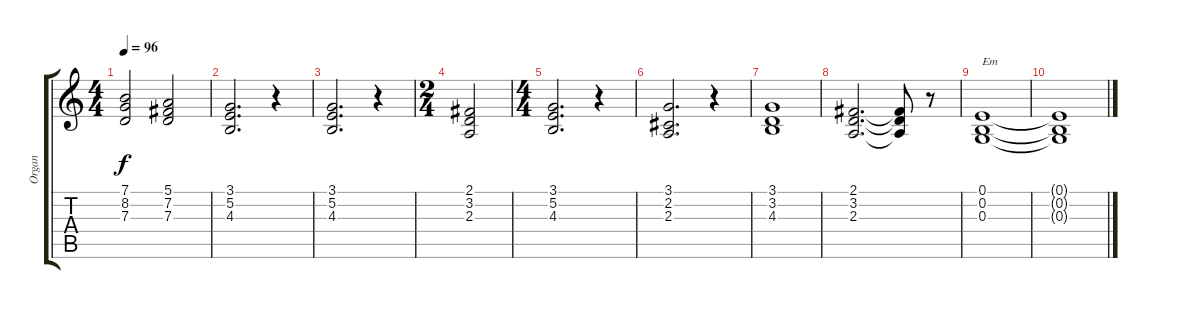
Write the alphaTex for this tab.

\track ("Organ" "Organ") {instrument percussiveorgan}
\staff {score tabs}
\tuning (E4 B3 G3 D3 A2 E2) {hide}
\ts (4 4)
\tempo 96
\clef g2
\ks c
(7.1 8.2 7.3).2{dy f} (5.1 7.2 7.3).2 |
(3.1 5.2 4.3).2{d} r.4 |
(3.1 5.2 4.3).2{d} r.4 |
\ts (2 4)
(2.1 3.2 2.3).2 |
\ts (4 4)
(3.1 5.2 4.3).2{d} r.4 |
(3.1 2.2 2.3).2{d} r.4 |
(3.1 3.2 4.3).1 |
(2.1 3.2 2.3).2{d} (2.1{t} 3.2{t} 2.3{t}).8 r.8 |
(0.1 0.2 0.3).1{txt "Em"} |
(0.1{t} 0.2{t} 0.3{t}).1
